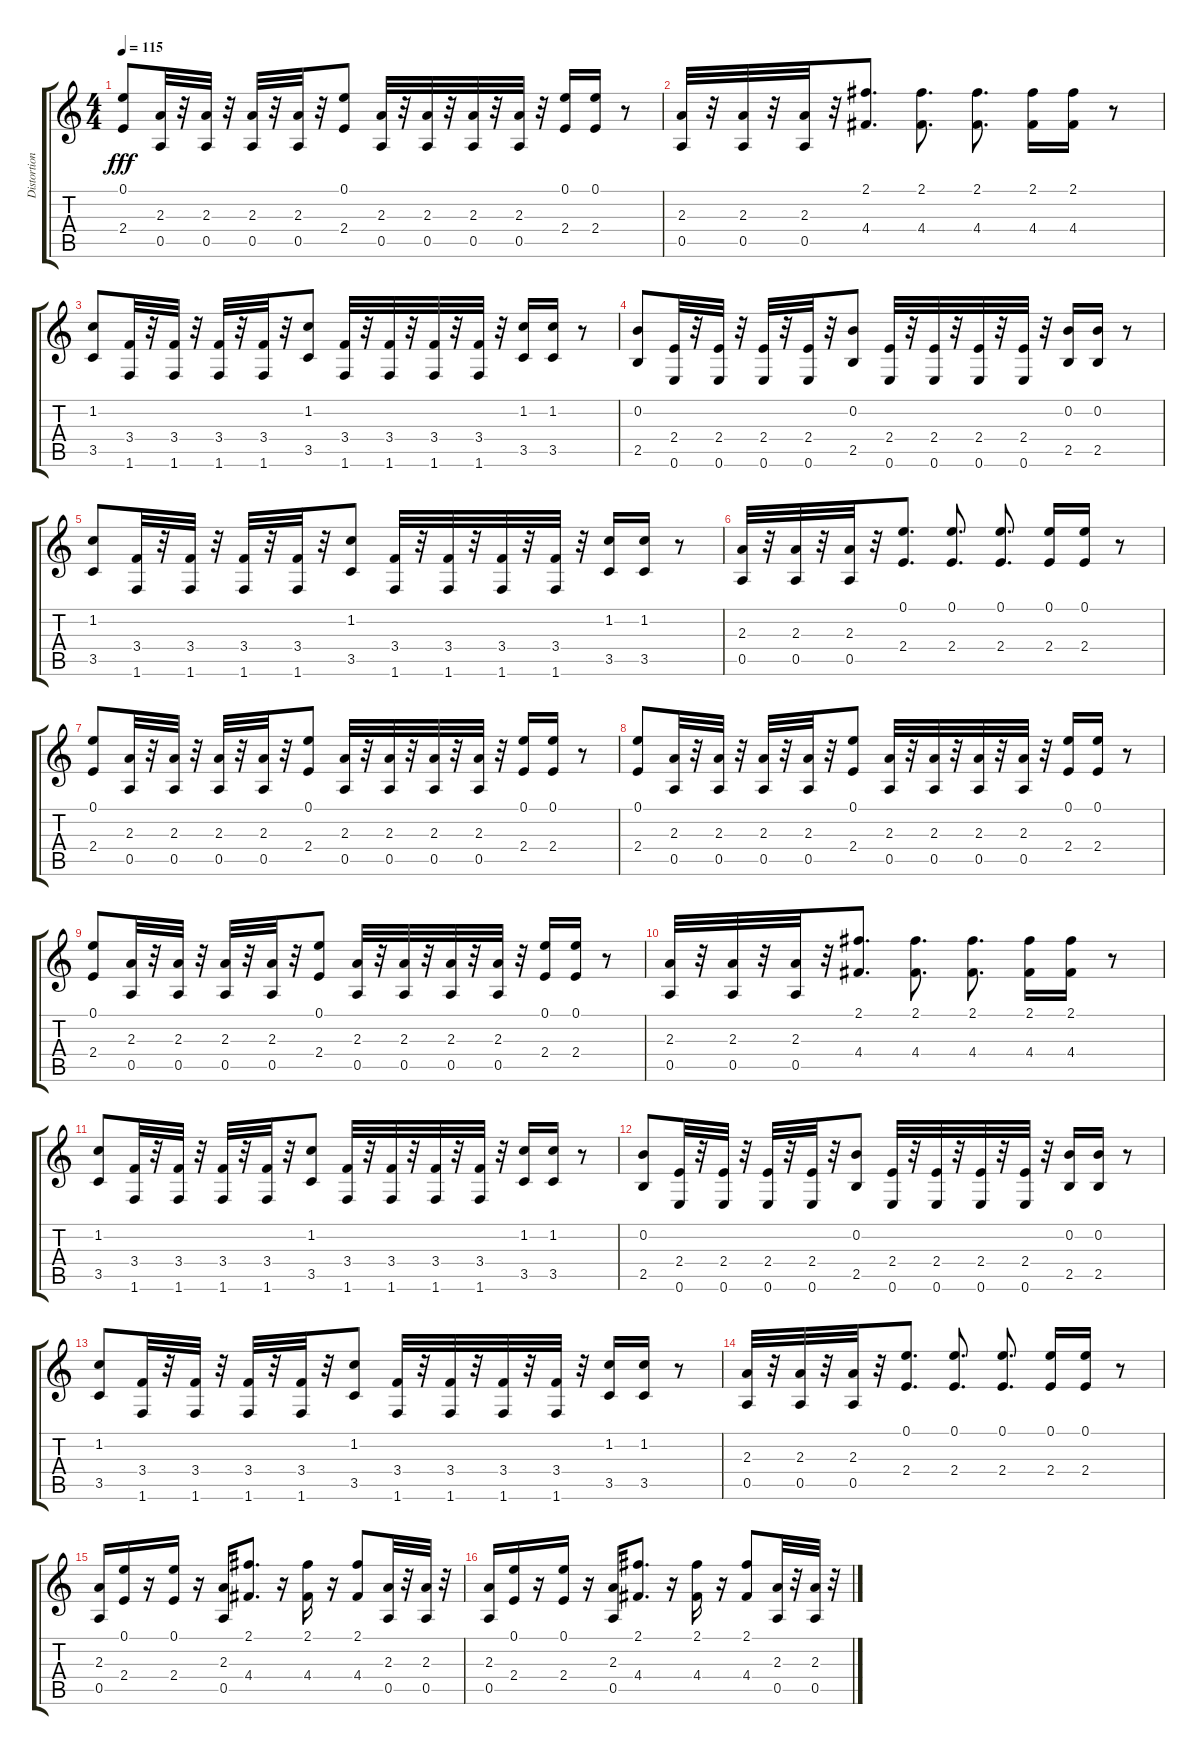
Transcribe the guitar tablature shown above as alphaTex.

\track ("Distortion Guitar" "Distortion") {instrument overdrivenguitar}
\staff {score tabs}
\tuning (E4 B3 G3 D3 A2 E2) {hide}
\ts (4 4)
\tempo 115
\clef g2
\ks c
(0.1 2.4).8{dy fff} (2.3 0.5).32 r.32 (2.3 0.5).32 r.32 (2.3 0.5).32 r.32 (2.3 0.5).32 r.32 (0.1 2.4).8 (2.3 0.5).32 r.32 (2.3 0.5).32 r.32 (2.3 0.5).32 r.32 (2.3 0.5).32 r.32 (0.1 2.4).16 (0.1 2.4).16 r.8 |
(2.3 0.5).32 r.32 (2.3 0.5).32 r.32 (2.3 0.5).32 r.32 (2.1 4.4).8{d} (2.1 4.4).8{d} (2.1 4.4).8{d} (2.1 4.4).16 (2.1 4.4).16 r.8 |
(1.2 3.5).8 (3.4 1.6).32 r.32 (3.4 1.6).32 r.32 (3.4 1.6).32 r.32 (3.4 1.6).32 r.32 (1.2 3.5).8 (3.4 1.6).32 r.32 (3.4 1.6).32 r.32 (3.4 1.6).32 r.32 (3.4 1.6).32 r.32 (1.2 3.5).16 (1.2 3.5).16 r.8 |
(0.2 2.5).8 (2.4 0.6).32 r.32 (2.4 0.6).32 r.32 (2.4 0.6).32 r.32 (2.4 0.6).32 r.32 (0.2 2.5).8 (2.4 0.6).32 r.32 (2.4 0.6).32 r.32 (2.4 0.6).32 r.32 (2.4 0.6).32 r.32 (0.2 2.5).16 (0.2 2.5).16 r.8 |
(1.2 3.5).8 (3.4 1.6).32 r.32 (3.4 1.6).32 r.32 (3.4 1.6).32 r.32 (3.4 1.6).32 r.32 (1.2 3.5).8 (3.4 1.6).32 r.32 (3.4 1.6).32 r.32 (3.4 1.6).32 r.32 (3.4 1.6).32 r.32 (1.2 3.5).16 (1.2 3.5).16 r.8 |
(2.3 0.5).32 r.32 (2.3 0.5).32 r.32 (2.3 0.5).32 r.32 (0.1 2.4).8{d} (0.1 2.4).8{d} (0.1 2.4).8{d} (0.1 2.4).16 (0.1 2.4).16 r.8 |
(0.1 2.4).8 (2.3 0.5).32 r.32 (2.3 0.5).32 r.32 (2.3 0.5).32 r.32 (2.3 0.5).32 r.32 (0.1 2.4).8 (2.3 0.5).32 r.32 (2.3 0.5).32 r.32 (2.3 0.5).32 r.32 (2.3 0.5).32 r.32 (0.1 2.4).16 (0.1 2.4).16 r.8 |
(0.1 2.4).8 (2.3 0.5).32 r.32 (2.3 0.5).32 r.32 (2.3 0.5).32 r.32 (2.3 0.5).32 r.32 (0.1 2.4).8 (2.3 0.5).32 r.32 (2.3 0.5).32 r.32 (2.3 0.5).32 r.32 (2.3 0.5).32 r.32 (0.1 2.4).16 (0.1 2.4).16 r.8 |
(0.1 2.4).8 (2.3 0.5).32 r.32 (2.3 0.5).32 r.32 (2.3 0.5).32 r.32 (2.3 0.5).32 r.32 (0.1 2.4).8 (2.3 0.5).32 r.32 (2.3 0.5).32 r.32 (2.3 0.5).32 r.32 (2.3 0.5).32 r.32 (0.1 2.4).16 (0.1 2.4).16 r.8 |
(2.3 0.5).32 r.32 (2.3 0.5).32 r.32 (2.3 0.5).32 r.32 (2.1 4.4).8{d} (2.1 4.4).8{d} (2.1 4.4).8{d} (2.1 4.4).16 (2.1 4.4).16 r.8 |
(1.2 3.5).8 (3.4 1.6).32 r.32 (3.4 1.6).32 r.32 (3.4 1.6).32 r.32 (3.4 1.6).32 r.32 (1.2 3.5).8 (3.4 1.6).32 r.32 (3.4 1.6).32 r.32 (3.4 1.6).32 r.32 (3.4 1.6).32 r.32 (1.2 3.5).16 (1.2 3.5).16 r.8 |
(0.2 2.5).8 (2.4 0.6).32 r.32 (2.4 0.6).32 r.32 (2.4 0.6).32 r.32 (2.4 0.6).32 r.32 (0.2 2.5).8 (2.4 0.6).32 r.32 (2.4 0.6).32 r.32 (2.4 0.6).32 r.32 (2.4 0.6).32 r.32 (0.2 2.5).16 (0.2 2.5).16 r.8 |
(1.2 3.5).8 (3.4 1.6).32 r.32 (3.4 1.6).32 r.32 (3.4 1.6).32 r.32 (3.4 1.6).32 r.32 (1.2 3.5).8 (3.4 1.6).32 r.32 (3.4 1.6).32 r.32 (3.4 1.6).32 r.32 (3.4 1.6).32 r.32 (1.2 3.5).16 (1.2 3.5).16 r.8 |
(2.3 0.5).32 r.32 (2.3 0.5).32 r.32 (2.3 0.5).32 r.32 (0.1 2.4).8{d} (0.1 2.4).8{d} (0.1 2.4).8{d} (0.1 2.4).16 (0.1 2.4).16 r.8 |
(2.3 0.5).16 (0.1 2.4).16 r.16 (0.1 2.4).16 r.16 (2.3 0.5).16 (2.1 4.4).8{d} r.16 (2.1 4.4).16 r.16 (2.1 4.4).8 (2.3 0.5).32 r.32 (2.3 0.5).32 r.32 |
(2.3 0.5).16 (0.1 2.4).16 r.16 (0.1 2.4).16 r.16 (2.3 0.5).16 (2.1 4.4).8{d} r.16 (2.1 4.4).16 r.16 (2.1 4.4).8 (2.3 0.5).32 r.32 (2.3 0.5).32 r.32
